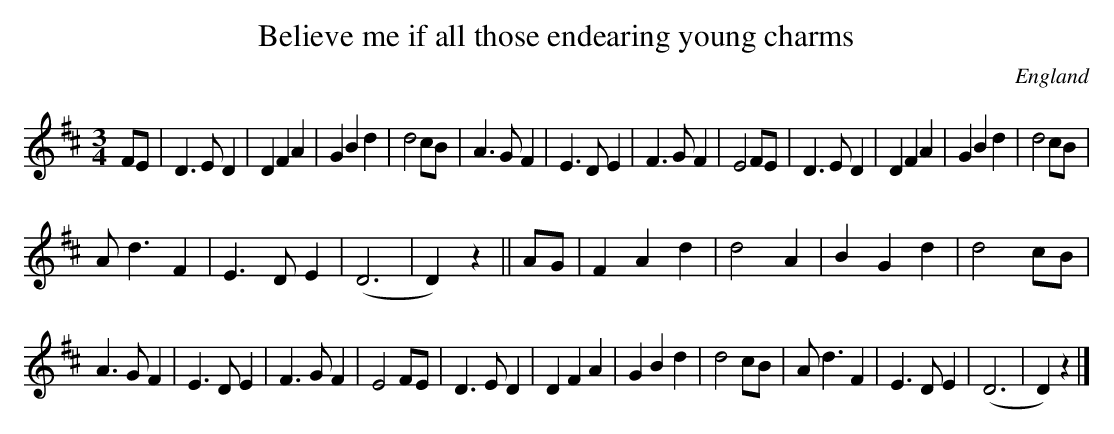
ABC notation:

X:1
T:Believe me if all those endearing young charms
O:England
M:3/4
K:D
FE|\
D3E D2| D2F2A2| G2B2d2| d4 cB| \
A3G F2| E3D E2| F3G F2| E4 FE| \
D3E D2| D2F2A2| G2B2d2| d4 cB|
Ad3 F2| E3D E2| (D6 | D2) z2|| \
AG|\
F2A2 d2| d4 A2| B2G2d2| d4 cB|
A3GF2 | E3DE2| F3GF2| E4 FE|\
D3ED2| D2F2A2| G2B2d2| d4 cB|\
Ad3 F2| E3DE2| (D6 |D2) z2 |]
